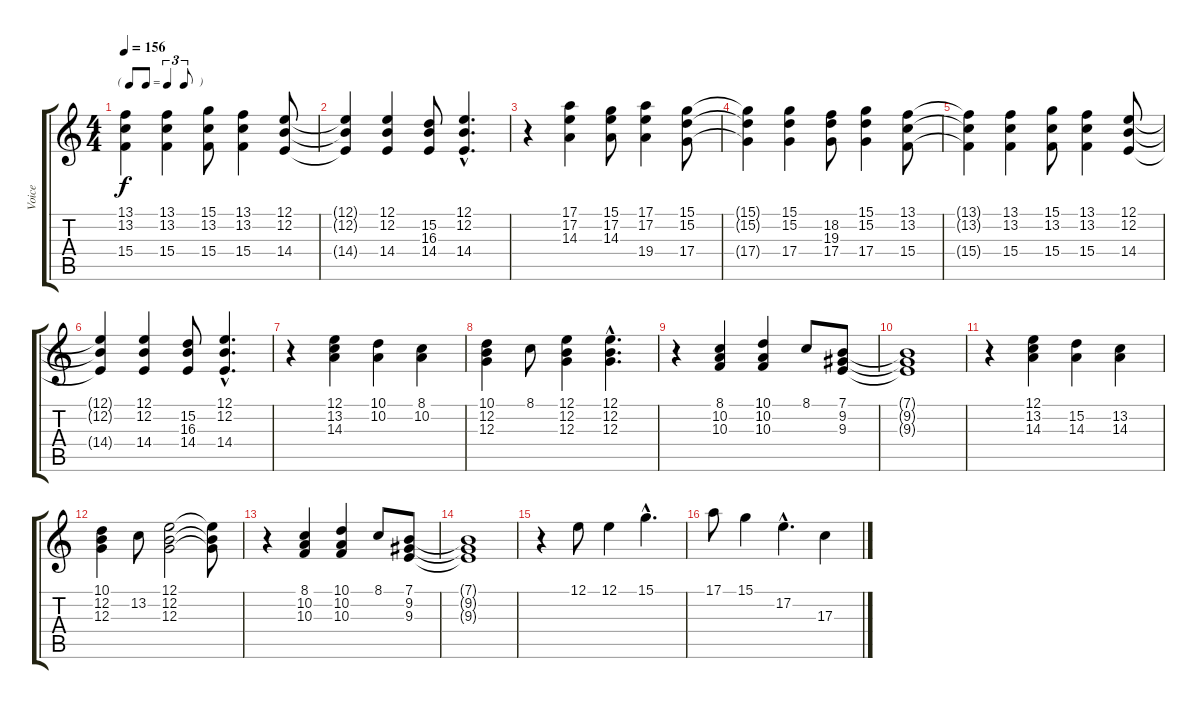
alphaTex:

\track ("Voice" "Voice") {instrument acousticgrandpiano}
\staff {score tabs}
\tuning (E4 B3 G3 D3 A2 E2) {hide}
\ts (4 4)
\tf triplet8th
\tempo 156
\clef g2
\ks c
(13.1{t} 13.2{t} 15.4{t}).4{dy f} (13.1 13.2 15.4).4 (15.1 13.2 15.4).8 (13.1 13.2 15.4).4 (12.1 12.2 14.4).8 |
(12.1{t} 12.2{t} 14.4{t}).4 (12.1 12.2 14.4).4 (15.2 16.3 14.4).8 (12.1{hac} 12.2{hac} 14.4{hac}).4{d} |
r.4 (17.1 17.2 14.3).4 (15.1 17.2 14.3).8 (17.1 17.2 19.4).4 (15.1 15.2 17.4).8 |
(15.1{t} 15.2{t} 17.4{t}).4 (15.1 15.2 17.4).4 (18.2 19.3 17.4).8 (15.1 15.2 17.4).4 (13.1 13.2 15.4).8 |
(13.1{t} 13.2{t} 15.4{t}).4 (13.1 13.2 15.4).4 (15.1 13.2 15.4).8 (13.1 13.2 15.4).4 (12.1 12.2 14.4).8 |
(12.1{t} 12.2{t} 14.4{t}).4 (12.1 12.2 14.4).4 (15.2 16.3 14.4).8 (12.1{hac} 12.2{hac} 14.4{hac}).4{d} |
r.4 (12.1 13.2 14.3).4 (10.1 10.2).4 (8.1 10.2).4 |
(10.1 12.2 12.3).4 8.1.8 (12.1 12.2 12.3).4 (12.1{hac} 12.2{hac} 12.3{hac}).4{d} |
r.4 (8.1 10.2 10.3).4 (10.1 10.2 10.3).4 8.1.8 (7.1 9.2 9.3).8 |
(7.1{t} 9.2{t} 9.3{t}).1 |
r.4 (12.1 13.2 14.3).4 (15.2 14.3).4 (13.2 14.3).4 |
(10.1 12.2 12.3).4 13.2.8 (12.1 12.2 12.3).2 (12.1{t} 12.2{t} 12.3{t}).8 |
r.4 (8.1 10.2 10.3).4 (10.1 10.2 10.3).4 8.1.8 (7.1 9.2 9.3).8 |
(7.1{t} 9.2{t} 9.3{t}).1 |
r.4 12.1.8 12.1.4 15.1{hac}.4{d} |
17.1.8 15.1.4 17.2{hac}.4{d} 17.3.4
